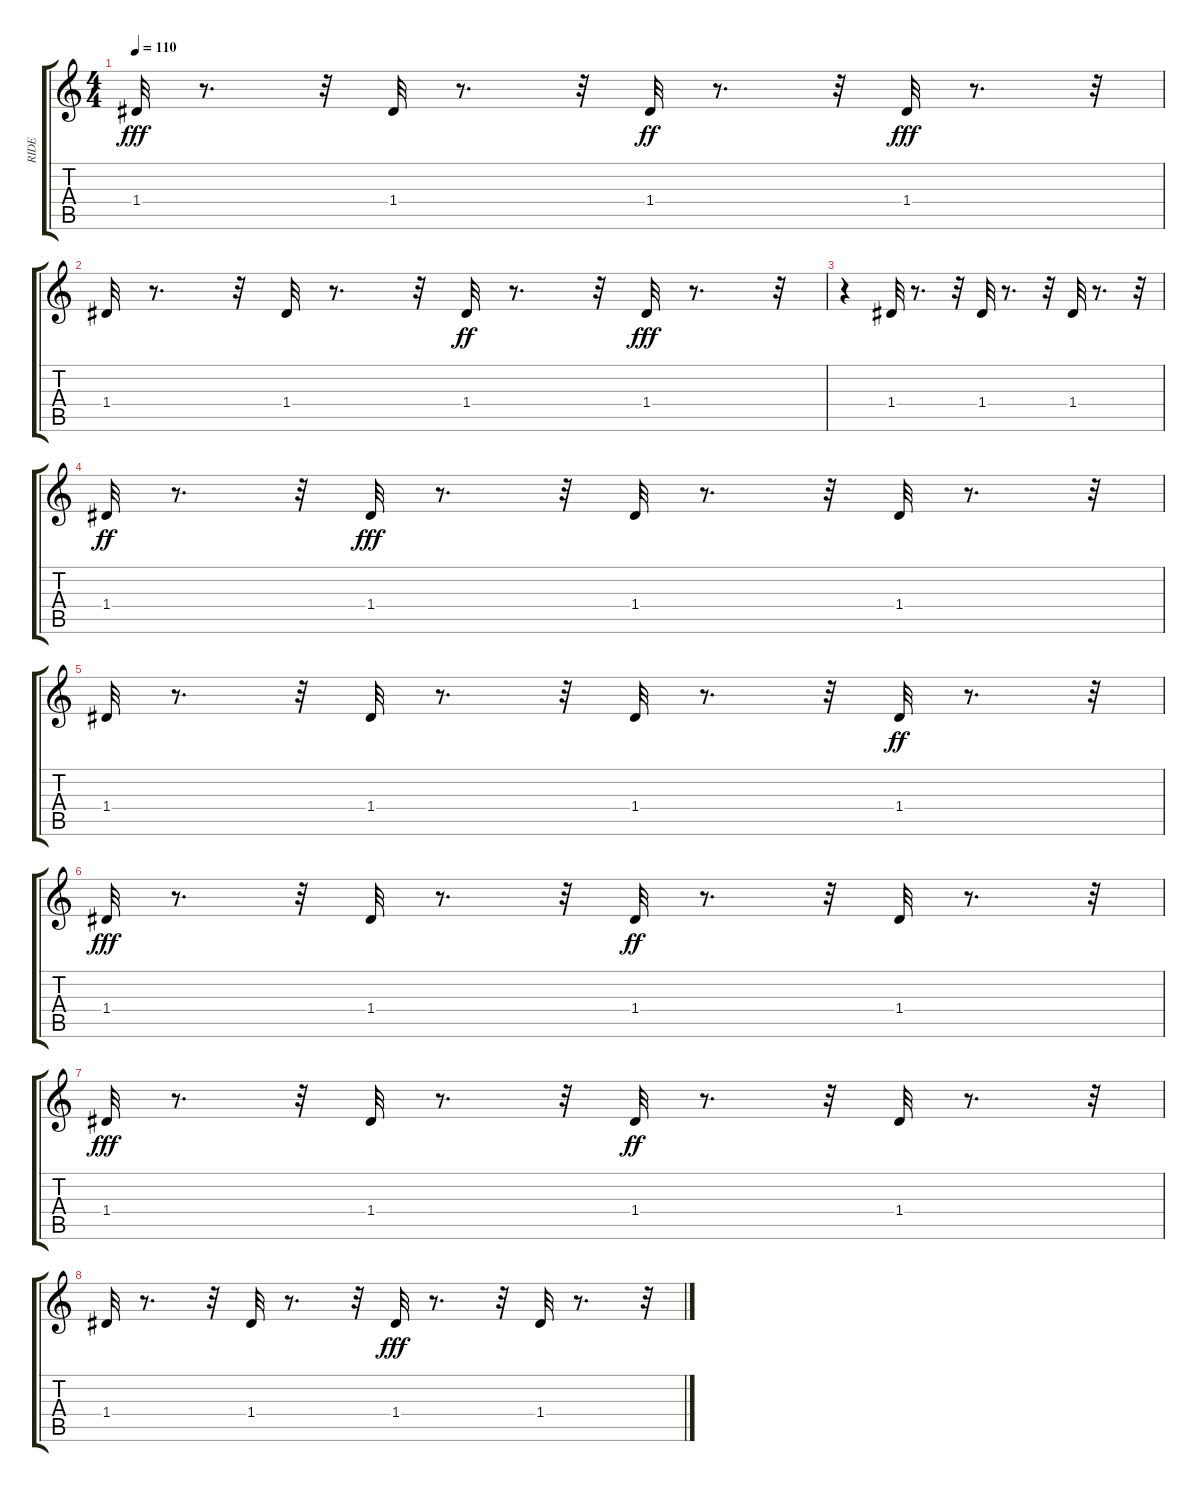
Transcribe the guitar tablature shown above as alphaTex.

\track ("RIDE" "RIDE") {instrument acousticguitarsteel}
\staff {score tabs}
\tuning (E4 B3 G3 D3 A2 E2) {hide}
\ts (4 4)
\tempo 110
\clef g2
\ks c
1.4.32{dy fff} r.8{d} r.32 1.4.32 r.8{d} r.32 1.4.32{dy ff} r.8{d} r.32 1.4.32{dy fff} r.8{d} r.32 |
1.4.32 r.8{d} r.32 1.4.32 r.8{d} r.32 1.4.32{dy ff} r.8{d} r.32 1.4.32{dy fff} r.8{d} r.32 |
r.4 1.4.32 r.8{d} r.32 1.4.32 r.8{d} r.32 1.4.32 r.8{d} r.32 |
1.4.32{dy ff} r.8{d} r.32 1.4.32{dy fff} r.8{d} r.32 1.4.32 r.8{d} r.32 1.4.32 r.8{d} r.32 |
1.4.32 r.8{d} r.32 1.4.32 r.8{d} r.32 1.4.32 r.8{d} r.32 1.4.32{dy ff} r.8{d} r.32 |
1.4.32{dy fff} r.8{d} r.32 1.4.32 r.8{d} r.32 1.4.32{dy ff} r.8{d} r.32 1.4.32 r.8{d} r.32 |
1.4.32{dy fff} r.8{d} r.32 1.4.32 r.8{d} r.32 1.4.32{dy ff} r.8{d} r.32 1.4.32 r.8{d} r.32 |
1.4.32 r.8{d} r.32 1.4.32 r.8{d} r.32 1.4.32{dy fff} r.8{d} r.32 1.4.32 r.8{d} r.32
